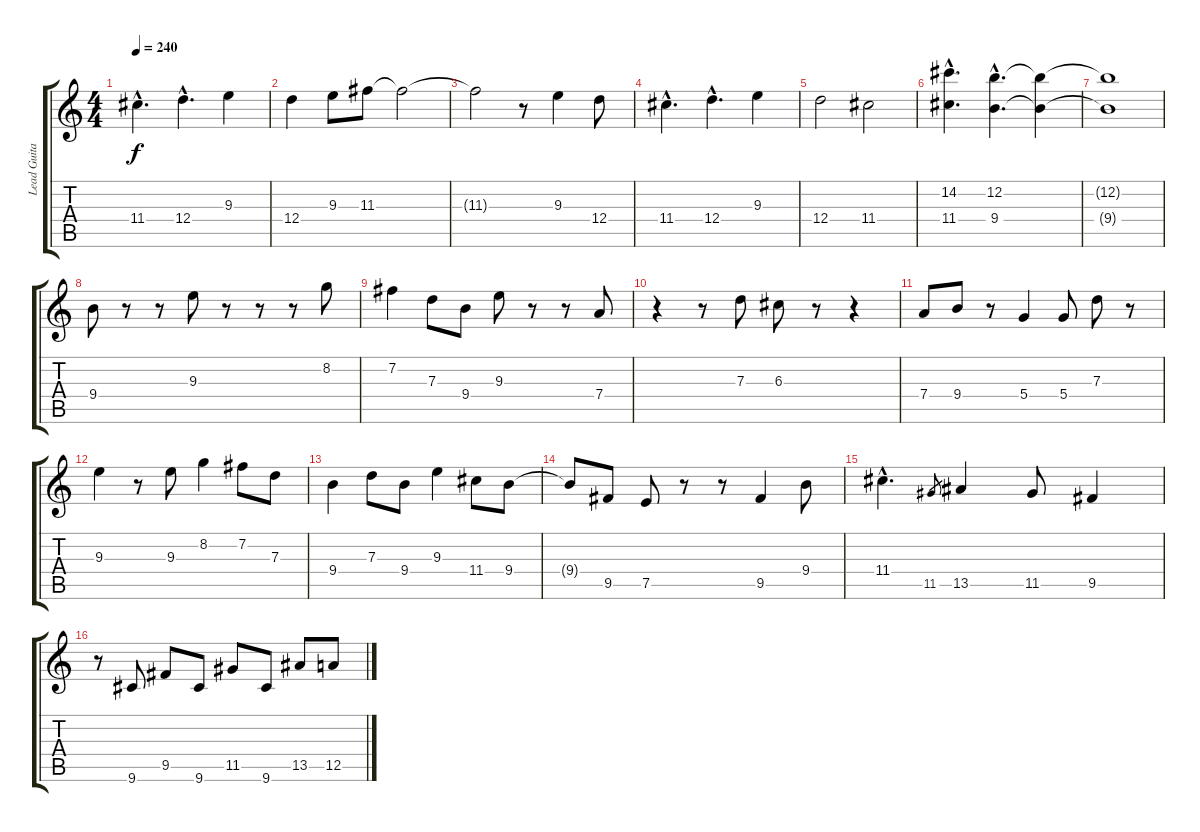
\track ("Lead Guitar" "Lead Guita") {instrument electricguitarjazz}
\staff {score tabs}
\tuning (E4 B3 G3 D3 A2 E2) {hide}
\ts (4 4)
\tempo 240
\clef g2
\ks c
11.4{hac}.4{d dy f} 12.4{hac}.4{d} 9.3.4 |
12.4.4 9.3.8 11.3.8 11.3{t}.2 |
11.3{t}.2 r.8 9.3.4 12.4.8 |
11.4{hac}.4{d} 12.4{hac}.4{d} 9.3.4 |
12.4.2 11.4.2 |
(14.2{hac} 11.4{hac}).4{d} (12.2{hac} 9.4{hac}).4{d} (12.2{t} 9.4{t}).4 |
(12.2{t} 9.4{t}).1 |
9.4.8 r.8 r.8 9.3.8 r.8 r.8 r.8 8.2.8 |
7.2.4 7.3.8 9.4.8 9.3.8 r.8 r.8 7.4.8 |
r.4 r.8 7.3.8 6.3.8 r.8 r.4 |
7.4.8 9.4.8 r.8 5.4.4 5.4.8 7.3.8 r.8 |
9.3.4 r.8 9.3.8 8.2.4 7.2.8 7.3.8 |
9.4.4 7.3.8 9.4.8 9.3.4 11.4.8 9.4.8 |
9.4{t}.8 9.5.8 7.5.8 r.8 r.8 9.5.4 9.4.8 |
11.4{hac}.4{d} 11.5.8{gr} 13.5.4 11.5.8 9.5.4 |
r.8 9.6.8 9.5.8 9.6.8 11.5.8 9.6.8 13.5.8 12.5.8
